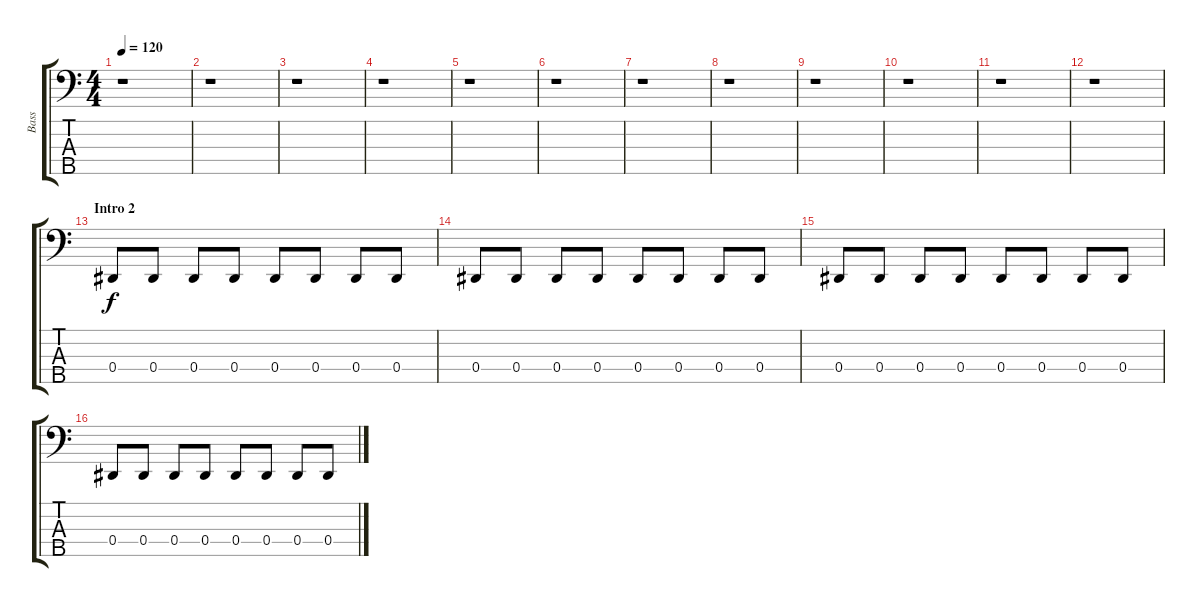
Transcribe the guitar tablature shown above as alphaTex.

\track ("Bass" "Bass") {instrument electricbasspick}
\staff {score tabs}
\tuning (Gb2 Db2 Ab1 Eb1 Bb0) {hide}
\ts (4 4)
\tempo 120
\clef f4
\ks c
r.1{dy f} |
r.1 |
r.1 |
r.1 |
r.1 |
r.1 |
r.1 |
r.1 |
r.1 |
r.1 |
r.1 |
r.1 |
\section ("" "Intro 2")
0.4.8 0.4.8 0.4.8 0.4.8 0.4.8 0.4.8 0.4.8 0.4.8 |
0.4.8 0.4.8 0.4.8 0.4.8 0.4.8 0.4.8 0.4.8 0.4.8 |
0.4.8 0.4.8 0.4.8 0.4.8 0.4.8 0.4.8 0.4.8 0.4.8 |
0.4.8 0.4.8 0.4.8 0.4.8 0.4.8 0.4.8 0.4.8 0.4.8
